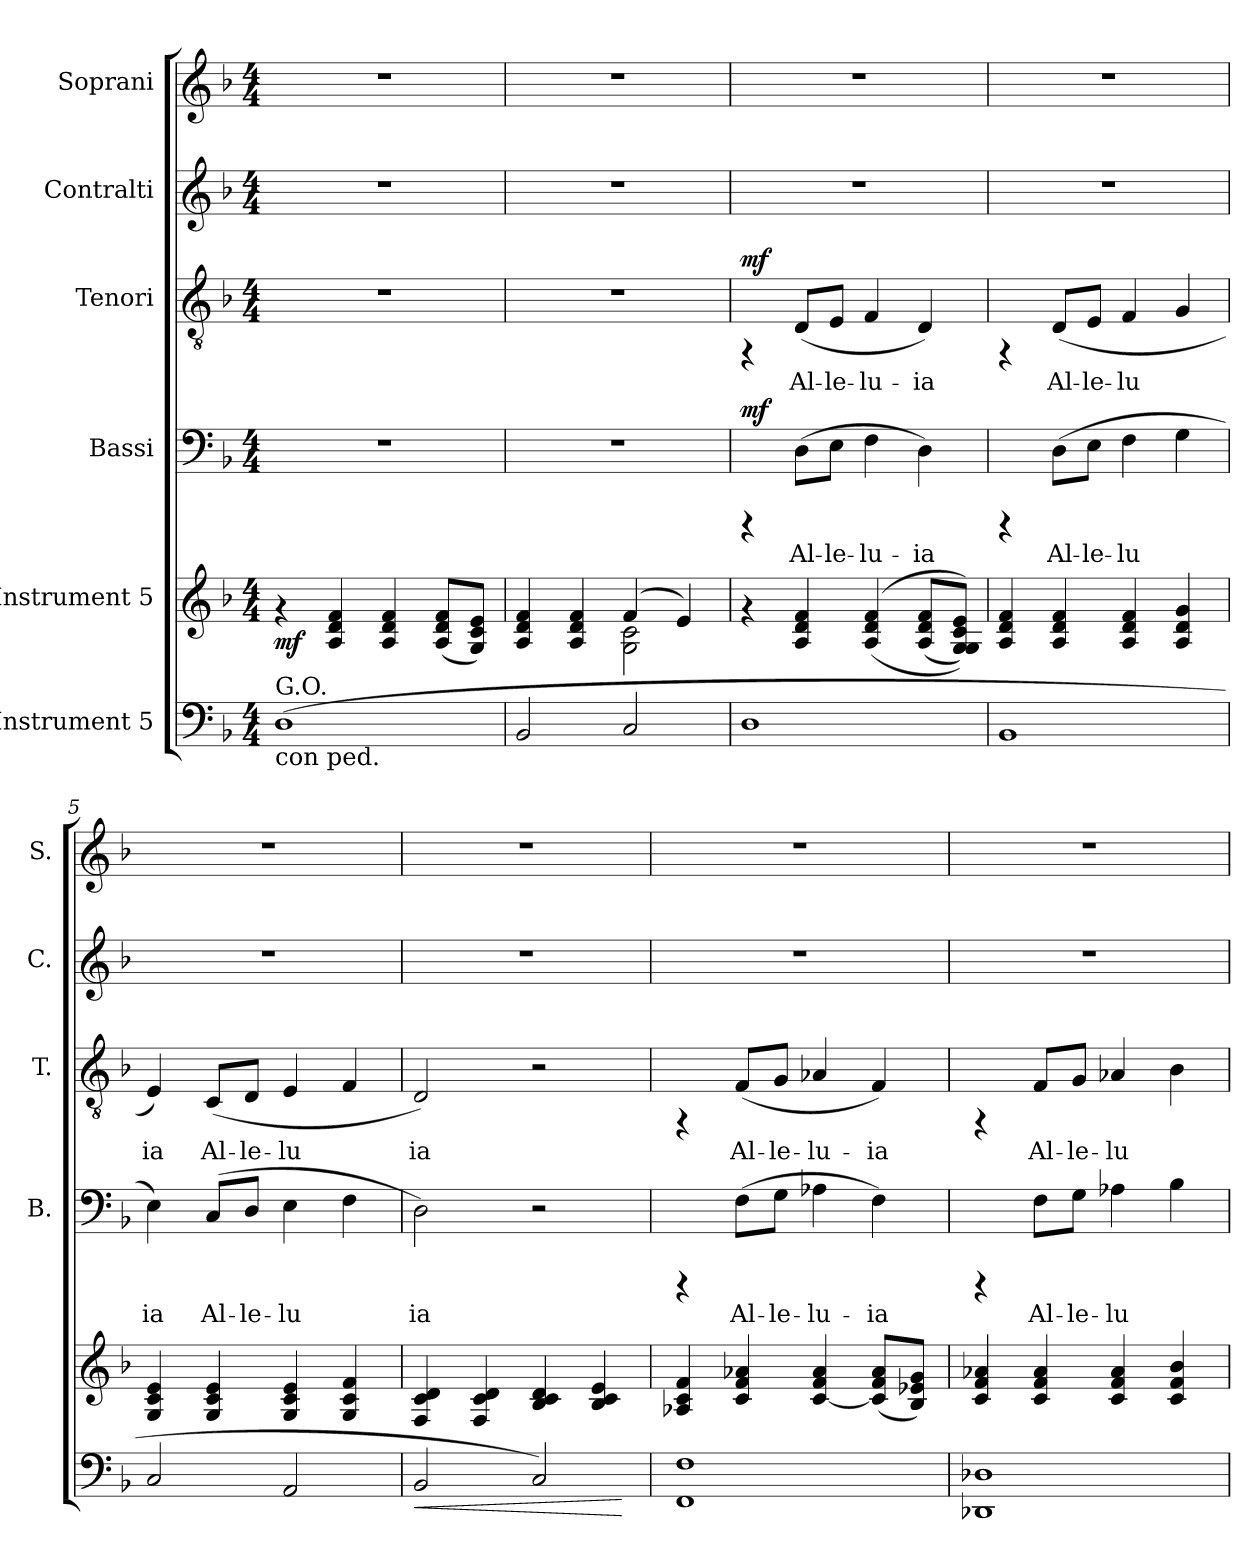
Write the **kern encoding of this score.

**kern	**dynam	**kern	**dynam	**kern	**text	**dynam	**kern	**text	**dynam	**kern	**kern
*part6	*part6	*part5	*part5	*part4	*part4	*part4	*part3	*part3	*part3	*part2	*part1
*staff6	*staff6	*staff5	*staff5	*staff4	*staff4	*staff4	*staff3	*staff3	*staff3	*staff2	*staff1
*I"Instrument 5	*	*I"Instrument 5	*	*I"Bassi	*	*	*I"Tenori	*	*	*I"Contralti	*I"Soprani
*	*	*	*	*I'B.	*	*	*I'T.	*	*	*I'C.	*I'S.
!!LO:PB:g=z
*stria5	*	*stria5	*	*stria5	*	*	*stria5	*	*	*stria5	*stria5
*clefF4	*	*clefG2	*	*clefF4	*	*	*clefGv2	*	*	*clefG2	*clefG2
*k[b-]	*	*k[b-]	*	*k[b-]	*	*	*k[b-]	*	*	*k[b-]	*k[b-]
*F:	*	*F:	*	*F:	*	*	*F:	*	*	*F:	*F:
*M4/4	*	*M4/4	*	*M4/4	*	*	*M4/4	*	*	*M4/4	*M4/4
=1	=1	=1	=1	=1	=1	=1	=1	=1	=1	=1	=1
!LO:TX:a:t=G.O.	!	!	!	!	!	!	!	!	!	!	!
!LO:TX:b:t=con ped.	!	!	!	!	!	!	!	!	!	!	!
!	!	!	!LO:DY:b	!	!	!	!	!	!	!	!
(<1D	.	4rf	mf	1r	.	.	1r	.	.	1r	1r
.	.	4f/ 4A/ 4d/	.	.	.	.	.	.	.	.	.
.	.	4f/ 4A/ 4d/	.	.	.	.	.	.	.	.	.
.	.	(<8f/ 8d/ 8A/L	.	.	.	.	.	.	.	.	.
.	.	8e/ 8c/ 8G/J)	.	.	.	.	.	.	.	.	.
=2	=2	=2	=2	=2	=2	=2	=2	=2	=2	=2	=2
*	*	*^	*	*	*	*	*	*	*	*	*
2BB-/	.	4d/ 4A/ 4f/	2ryy	.	1r	.	.	1r	.	.	1r	1r
.	.	4d/ 4A/ 4f/	.	.	.	.	.	.	.	.	.	.
2C/	.	(>4f/	2c\ 2G\	.	.	.	.	.	.	.	.	.
.	.	4e/)	.	.	.	.	.	.	.	.	.	.
*	*	*v	*v	*	*	*	*	*	*	*	*	*
=3	=3	=3	=3	=3	=3	=3	=3	=3	=3	=3	=3
!	!	!	!	!	!	!LO:DY:a	!	!	!LO:DY:a	!	!
1D	.	4rf	.	4rCCC	.	mf	4rFF	.	mf	1r	1r
!	!	!	!	!	!LO:LY:b	!	!	!LO:LY:b	!	!	!
.	.	4f/ 4A/ 4d/	.	(>8D\L	Al-	.	(>8D/L	Al-	.	.	.
!	!	!	!	!	!LO:LY:b	!	!	!LO:LY:b	!	!	!
.	.	.	.	8E\J	-le-	.	8E/J	-le-	.	.	.
!	!	!	!	!	!LO:LY:b	!	!	!LO:LY:b	!	!	!
.	.	(<(>4d/ 4A/ 4f/	.	4F\	-lu-	.	4F/	-lu-	.	.	.
!	!	!	!	!	!LO:LY:b	!	!	!LO:LY:b	!	!	!
.	.	(<8d/ 8A/ 8f/L	.	4D\)	-ia	.	4D/)	-ia	.	.	.
.	.	8c/ 8G/ 8G/ 8e/J)))	.	.	.	.	.	.	.	.	.
=4	=4	=4	=4	=4	=4	=4	=4	=4	=4	=4	=4
1BB-	.	4d/ 4A/ 4f/	.	4rCCC	.	.	4rFF	.	.	1r	1r
!	!	!	!	!	!LO:LY:b	!	!	!LO:LY:b	!	!	!
.	.	4f/ 4A/ 4d/	.	(>8D\L	Al-	.	(>8D/L	Al-	.	.	.
!	!	!	!	!	!LO:LY:b	!	!	!LO:LY:b	!	!	!
.	.	.	.	8E\J	-le-	.	8E/J	-le-	.	.	.
!	!	!	!	!	!LO:LY:b	!	!	!LO:LY:b	!	!	!
.	.	4d/ 4A/ 4f/	.	4F\	-lu-	.	4F/	-lu-	.	.	.
!	!	!	!	!	!LO:LY:b	!	!	!LO:LY:b	!	!	!
.	.	4d/ 4A/ 4g/	.	4G\	--	.	4G/	--	.	.	.
=5	=5	=5	=5	=5	=5	=5	=5	=5	=5	=5	=5
!	!	!	!	!	!LO:LY:b	!	!	!LO:LY:b	!	!	!
2C/	.	4c/ 4G/ 4e/	.	4E\)	-ia	.	4E/)	-ia	.	1r	1r
!	!	!	!	!	!LO:LY:b	!	!	!LO:LY:b	!	!	!
.	.	4e/ 4G/ 4c/	.	(>8C/L	Al-	.	(>8C/L	Al-	.	.	.
!	!	!	!	!	!LO:LY:b	!	!	!LO:LY:b	!	!	!
.	.	.	.	8D/J	-le-	.	8D/J	-le-	.	.	.
!	!	!	!	!	!LO:LY:b	!	!	!LO:LY:b	!	!	!
2AA/	.	4c/ 4G/ 4e/	.	4E\	-lu-	.	4E/	-lu-	.	.	.
!	!	!	!	!	!LO:LY:b	!	!	!LO:LY:b	!	!	!
.	.	4f/ 4G/ 4c/	.	4F\	--	.	4F/	--	.	.	.
=6	=6	=6	=6	=6	=6	=6	=6	=6	=6	=6	=6
!	!LO:HP:b	!	!	!	!LO:LY:b	!	!	!LO:LY:b	!	!	!
2BB-/	<	4c/ 4F/ 4d/	.	2D\)	-ia	.	2D/)	-ia	.	1r	1r
.	.	4c/ 4F/ 4d/	.	.	.	.	.	.	.	.	.
2C/)	.	4d/ 4B-/ 4c/	.	2r	.	.	2r	.	.	.	.
.	.	4e/ 4B-/ 4c/	.	.	.	.	.	.	.	.	.
.	[	.	.	.	.	.	.	.	.	.	.
=7	=7	=7	=7	=7	=7	=7	=7	=7	=7	=7	=7
1F 1FF	.	4c/ 4A-X/ 4f/	.	4rCCC	.	.	4rFF	.	.	1r	1r
!	!	!	!	!	!LO:LY:b	!	!	!LO:LY:b	!	!	!
.	.	4a-X/ 4f/ 4c/	.	(>8F\L	Al-	.	(>8F/L	Al-	.	.	.
!	!	!	!	!	!LO:LY:b	!	!	!LO:LY:b	!	!	!
.	.	.	.	8G\J	-le-	.	8G/J	-le-	.	.	.
!	!	!	!	!	!LO:LY:b	!	!	!LO:LY:b	!	!	!
.	.	4a-/ 4f/ [>4c/	.	4A-X\	-lu-	.	4A-X/	-lu-	.	.	.
!	!	!	!	!	!LO:LY:b	!	!	!LO:LY:b	!	!	!
.	.	(<8a-/ 8c/] 8f/L	.	4F\)	-ia	.	4F/)	-ia	.	.	.
.	.	8e-X/ 8B-/ 8g/J)	.	.	.	.	.	.	.	.	.
!!LO:PB:g=z
=8	=8	=8	=8	=8	=8	=8	=8	=8	=8	=8	=8
1D-X 1DD-X	.	4a-X/ 4c/ 4f/	.	4rCCC	.	.	4rFF	.	.	1r	1r
!	!	!	!	!	!LO:LY:b	!	!	!LO:LY:b	!	!	!
.	.	4f/ 4c/ 4a-/	.	8F\L	Al-	.	8F/L	Al-	.	.	.
!	!	!	!	!	!LO:LY:b	!	!	!LO:LY:b	!	!	!
.	.	.	.	8G\J	-le-	.	8G/J	-le-	.	.	.
!	!	!	!	!	!LO:LY:b	!	!	!LO:LY:b	!	!	!
.	.	4f/ 4c/ 4a-/	.	4A-X\	-lu-	.	4A-X/	-lu-	.	.	.
!	!	!	!	!	!LO:LY:b	!	!	!LO:LY:b	!	!	!
.	.	4b-/ 4f/ 4c/	.	4B-\	--	.	4B-\	--	.	.	.
=	=	=	=	=	=	=	=	=	=	=	=
*-	*-	*-	*-	*-	*-	*-	*-	*-	*-	*-	*-
